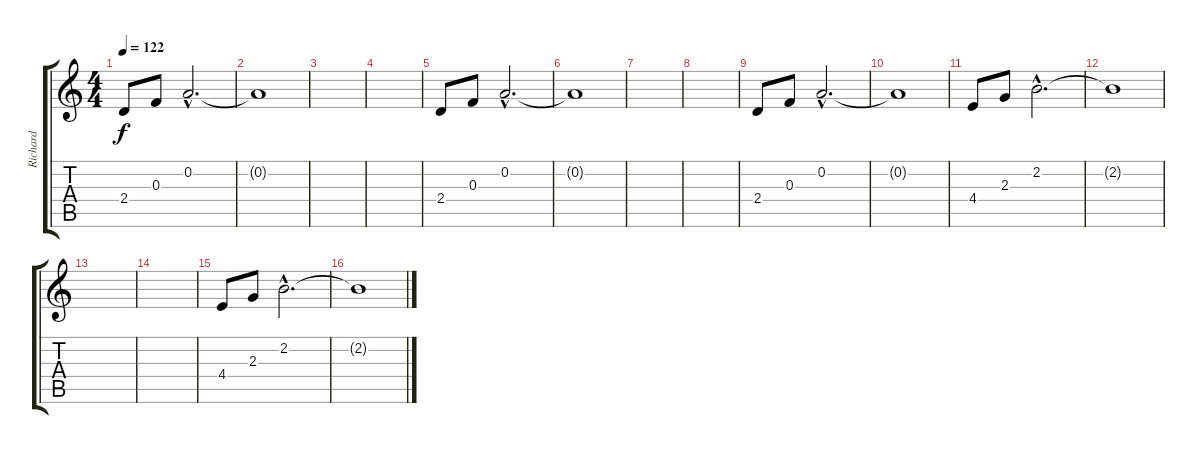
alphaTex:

\track ("Richard " "Richard ") {instrument distortionguitar}
\staff {score tabs}
\tuning (D4 A3 F3 C3 G2 C2) {hide}
\ts (4 4)
\tempo 122
\clef g2
\ks c
2.4.8{dy f instrument electricguitarclean} 0.3.8 0.2{hac}.2{d} |
0.2{t}.1 |
|
|
2.4.8{instrument electricguitarclean} 0.3.8 0.2{hac}.2{d} |
0.2{t}.1 |
|
|
2.4.8{instrument electricguitarclean} 0.3.8 0.2{hac}.2{d} |
0.2{t}.1 |
4.4.8{instrument electricguitarclean} 2.3.8 2.2{hac}.2{d} |
2.2{t}.1 |
|
|
4.4.8{instrument electricguitarclean} 2.3.8 2.2{hac}.2{d} |
2.2{t}.1
